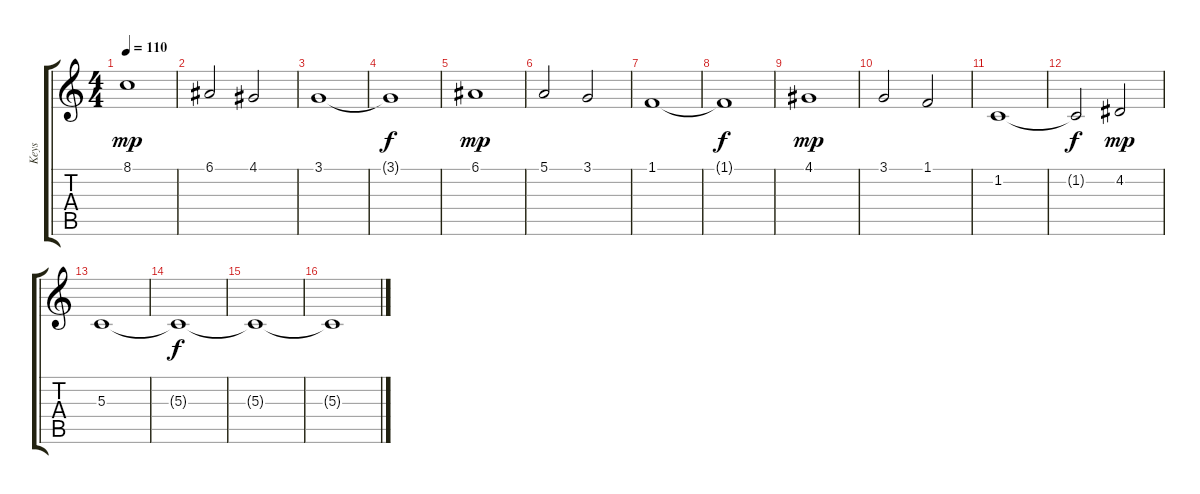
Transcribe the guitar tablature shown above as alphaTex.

\track ("Keys" "Keys") {instrument synthstrings1}
\staff {score tabs}
\tuning (E4 B3 G3 D3 A2 E2) {hide}
\ts (4 4)
\tempo 110
\clef g2
\ks c
8.1.1{dy mp} |
6.1.2 4.1.2 |
3.1.1 |
3.1{t}.1{dy f} |
6.1.1{dy mp} |
5.1.2 3.1.2 |
1.1.1 |
1.1{t}.1{dy f} |
4.1.1{dy mp} |
3.1.2 1.1.2 |
1.2.1 |
1.2{t}.2{dy f} 4.2.2{dy mp} |
5.3.1 |
5.3{t}.1{dy f} |
5.3{t}.1 |
5.3{t}.1
